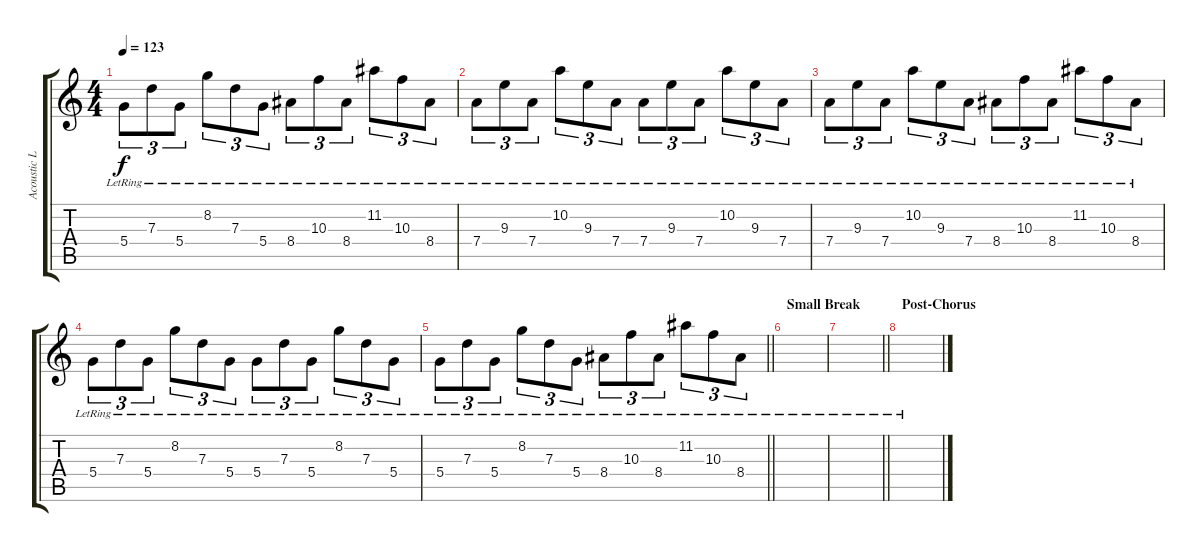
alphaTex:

\track ("Acoustic Lead" "Acoustic L") {instrument acousticguitarsteel}
\staff {score tabs}
\tuning (E4 B3 G3 D3 A2 E2) {hide}
\ts (4 4)
\tempo 123
\clef g2
\ks c
5.4{lr}.8{tu (3 2) dy f} 7.3{lr}.8{tu (3 2)} 5.4{lr}.8{tu (3 2)} 8.2{lr}.8{tu (3 2)} 7.3{lr}.8{tu (3 2)} 5.4{lr}.8{tu (3 2)} 8.4{lr}.8{tu (3 2)} 10.3{lr}.8{tu (3 2)} 8.4{lr}.8{tu (3 2)} 11.2{lr}.8{tu (3 2)} 10.3{lr}.8{tu (3 2)} 8.4{lr}.8{tu (3 2)} |
7.4{lr}.8{tu (3 2)} 9.3{lr}.8{tu (3 2)} 7.4{lr}.8{tu (3 2)} 10.2{lr}.8{tu (3 2)} 9.3{lr}.8{tu (3 2)} 7.4{lr}.8{tu (3 2)} 7.4{lr}.8{tu (3 2)} 9.3{lr}.8{tu (3 2)} 7.4{lr}.8{tu (3 2)} 10.2{lr}.8{tu (3 2)} 9.3{lr}.8{tu (3 2)} 7.4{lr}.8{tu (3 2)} |
7.4{lr}.8{tu (3 2)} 9.3{lr}.8{tu (3 2)} 7.4{lr}.8{tu (3 2)} 10.2{lr}.8{tu (3 2)} 9.3{lr}.8{tu (3 2)} 7.4{lr}.8{tu (3 2)} 8.4{lr}.8{tu (3 2)} 10.3{lr}.8{tu (3 2)} 8.4{lr}.8{tu (3 2)} 11.2{lr}.8{tu (3 2)} 10.3{lr}.8{tu (3 2)} 8.4{lr}.8{tu (3 2)} |
5.4{lr}.8{tu (3 2)} 7.3{lr}.8{tu (3 2)} 5.4{lr}.8{tu (3 2)} 8.2{lr}.8{tu (3 2)} 7.3{lr}.8{tu (3 2)} 5.4{lr}.8{tu (3 2)} 5.4{lr}.8{tu (3 2)} 7.3{lr}.8{tu (3 2)} 5.4{lr}.8{tu (3 2)} 8.2{lr}.8{tu (3 2)} 7.3{lr}.8{tu (3 2)} 5.4{lr}.8{tu (3 2)} |
\barLineRight lightlight
5.4{lr}.8{tu (3 2)} 7.3{lr}.8{tu (3 2)} 5.4{lr}.8{tu (3 2)} 8.2{lr}.8{tu (3 2)} 7.3{lr}.8{tu (3 2)} 5.4{lr}.8{tu (3 2)} 8.4{lr}.8{tu (3 2)} 10.3{lr}.8{tu (3 2)} 8.4{lr}.8{tu (3 2)} 11.2{lr}.8{tu (3 2)} 10.3{lr}.8{tu (3 2)} 8.4{lr}.8{tu (3 2)} |
\section ("" "Small Break")
|
\barLineRight lightlight
|
\section ("" "Post-Chorus")
